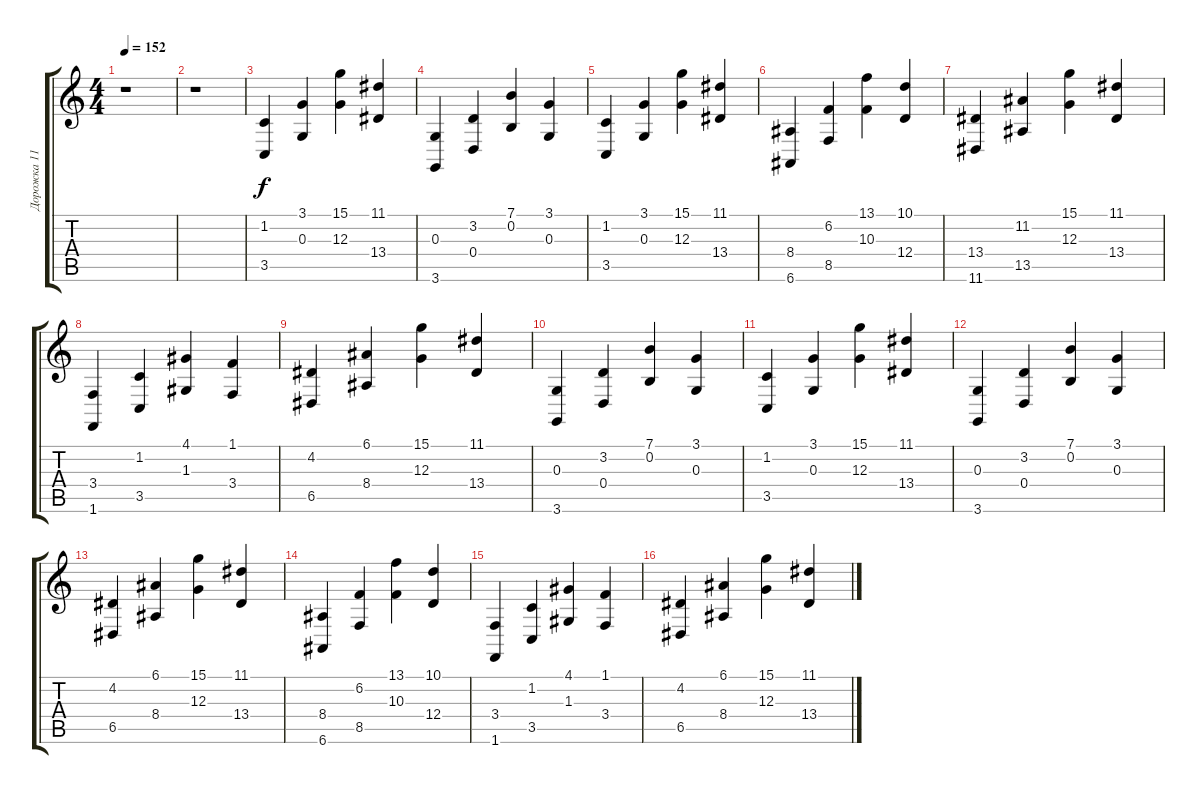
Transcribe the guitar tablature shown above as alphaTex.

\track ("Дорожка 11" "Дорожка 11") {instrument pizzicatostrings}
\staff {score tabs}
\tuning (E4 B3 G3 D3 A2 E2) {hide}
\ts (4 4)
\tempo 152
\clef g2
\ks c
r.1{dy f} |
r.1 |
(1.2 3.5).4 (3.1 0.3).4 (15.1 12.3).4 (11.1 13.4).4 |
(0.3 3.6).4 (3.2 0.4).4 (7.1 0.2).4 (3.1 0.3).4 |
(1.2 3.5).4 (3.1 0.3).4 (15.1 12.3).4 (11.1 13.4).4 |
(8.4 6.6).4 (6.2 8.5).4 (13.1 10.3).4 (10.1 12.4).4 |
(13.4 11.6).4 (11.2 13.5).4 (15.1 12.3).4 (11.1 13.4).4 |
(3.4 1.6).4 (1.2 3.5).4 (4.1 1.3).4 (1.1 3.4).4 |
(4.2 6.5).4 (6.1 8.4).4 (15.1 12.3).4 (11.1 13.4).4 |
(0.3 3.6).4 (3.2 0.4).4 (7.1 0.2).4 (3.1 0.3).4 |
(1.2 3.5).4 (3.1 0.3).4 (15.1 12.3).4 (11.1 13.4).4 |
(0.3 3.6).4 (3.2 0.4).4 (7.1 0.2).4 (3.1 0.3).4 |
(4.2 6.5).4 (6.1 8.4).4 (15.1 12.3).4 (11.1 13.4).4 |
(8.4 6.6).4 (6.2 8.5).4 (13.1 10.3).4 (10.1 12.4).4 |
(3.4 1.6).4 (1.2 3.5).4 (4.1 1.3).4 (1.1 3.4).4 |
(4.2 6.5).4 (6.1 8.4).4 (15.1 12.3).4 (11.1 13.4).4
